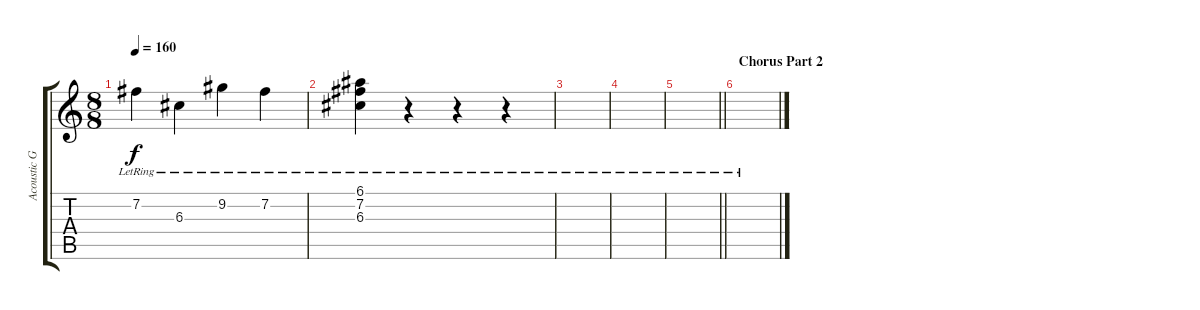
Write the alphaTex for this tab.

\track ("Acoustic Guitar (Lead)" "Acoustic G") {instrument acousticguitarsteel}
\staff {score tabs}
\tuning (E4 B3 G3 D3 A2 E2) {hide}
\ts (8 8)
\tempo 160
\clef g2
\ks c
7.2{lr}.4{dy f} 6.3{lr}.4 9.2{lr}.4 7.2{lr}.4 |
(6.1{lr} 7.2{lr} 6.3{lr}).4 r.4 r.4 r.4 |
|
|
\barLineRight lightlight
|
\section ("" "Chorus Part 2")
